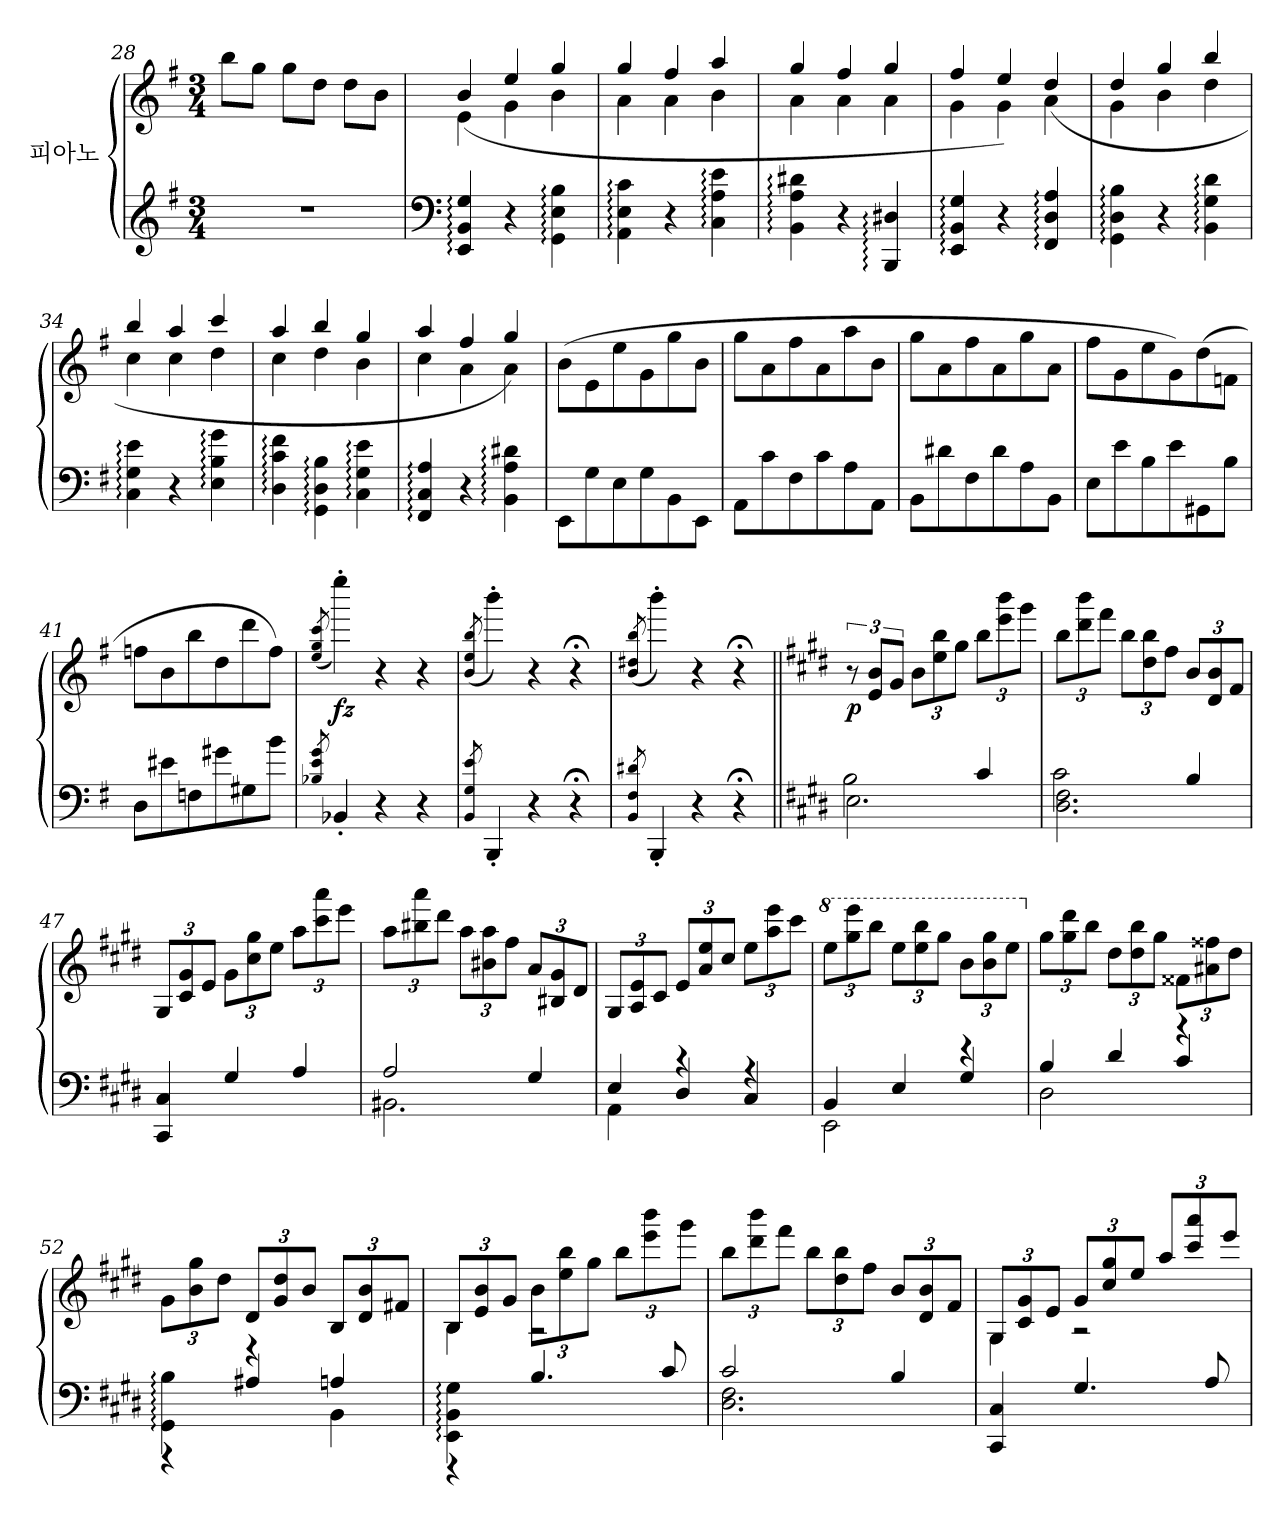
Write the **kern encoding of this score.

**kern	**kern	**dynam
*part1	*part1	*part1
*staff2	*staff1	*staff1/2
*I"피아노	*	*
*clefG2	*clefG2	*
*k[f#]	*k[f#]	*
*M3/4	*M3/4	*
=28	=28	=28
2.r	8bb\L	.
.	8gg\J	.
.	8gg\L	.
.	8dd\J	.
.	8dd\L	.
.	8b\J	.
=29	=29	=29
*clefF4	*	*
*	*^	*
4EE/: 4BB/: 4G/:	4e\	(>4b/	.
4r	4g\	4ee/	.
4GG\: 4E\: 4B\:	4b\	4gg/	.
=30	=30	=30	=30
4AA\: 4E\: 4c\:	4a\	4gg/	.
4r	4a\	4ff#/	.
4C\: 4A\: 4e\:	4b\	4aa/	.
=31	=31	=31	=31
4BB\: 4A\: 4d#X\:	4a\	4gg/	.
4r	4a\	4ff#/	.
4BBB/: 4D#X/:	4a\	4gg/	.
=32	=32	=32	=32
4EE/: 4BB/: 4G/:	4g\	4ff#/	.
4r	4g\	4ee/)	.
4FF#/: 4D/: 4A/:	4a\	(>4dd/	.
!!LO:LB:g=z	!!
=33	=33	=33	=33
4GG\: 4D\: 4B\:	4g\	4dd/	.
4r	4b\	4gg/	.
4BB\: 4G\: 4d\:	4dd\	4bb/	.
=34	=34	=34	=34
4C\: 4G\: 4e\:	4cc\	4bb/	.
4r	4cc\	4aa/	.
4E\: 4B\: 4g\:	4dd\	4ccc/	.
=35	=35	=35	=35
4D\: 4c\: 4f#\:	4cc\	4aa/	.
4GG\: 4D\: 4B\:	4dd\	4bb/	.
4C\: 4G\: 4e\:	4b\	4gg/	.
=36	=36	=36	=36
4FF#/: 4C/: 4A/:	4cc\	4aa/	.
4r	4a\	4ff#/	.
4BB\: 4A\: 4d#X\:	4a\	4gg/)	.
*	*v	*v	*
=37	=37	=37
8EE\L	(>8b\L	.
8G\	8e\	.
8E\	8ee\	.
8G\	8g\	.
8BB\	8gg\	.
8EE\J	8b\J	.
=38	=38	=38
8AA\L	8gg\L	.
8c\	8a\	.
8F#\	8ff#\	.
8c\	8a\	.
8A\	8aa\	.
8AA\J	8b\J	.
=39	=39	=39
8BB\L	8gg\L	.
8d#X\	8a\	.
8F#\	8ff#\	.
8d#\	8a\	.
8A\	8gg\	.
8BB\J	8a\J	.
!!LO:PB:g=z
=40	=40	=40
8E\L	8ff#\L	.
8e\	8g\	.
8B\	8ee\	.
8e\	8g\)	.
8GG#X\	(>8dd\	.
8B\J	8fn\J	.
=41	=41	=41
8D\L	8ffn\L	.
8e#X\	8b\	.
8Fn\	8bb\	.
8g#X\	8dd\	.
8G#X\	8ddd\	.
8b\J	8ff\J)	.
=42	=42	=42
8qB-X/ 8qe/ 8qg/	(>8qee/ 8qgg/ 8qccc/	.
!	!	!LO:DY:b
4BB-X'/	4eeee'\)	fz
4r	4r	.
4r	4r	.
=43	=43	=43
8qBB/ 8qG/ 8qe/	(>8qb/ 8qee/ 8qbb/	.
4BBB'/	4bbb'\)	.
4r	4r	.
4r;<	4r;<	.
=44	=44	=44
8qBB/ 8qF#/ 8qd#X/	(>8qb/ 8qdd#X/ 8qbb/	.
4BBB'/	4bbb'\)	.
4r	4r	.
4r;<	4r;<	.
=45||	=45||	=45||
*k[f#c#g#d#]	*k[f#c#g#d#]	*
*	*MM120	*
*^	*	*
!	!	!	!LO:DY:b
2.E\	2B\	12r	p
.	.	12e/ 12b/L	.
.	.	12g#/J	.
*	*	*Xbrackettup	*
.	.	12b\L	.
.	.	12ee\ 12bb\	.
.	.	12gg#\J	.
.	4c#/	12bb\L	.
.	.	12eee\ 12bbb\	.
.	.	12ggg#\J	.
!!LO:LB:g=z
=46	=46	=46	=46
2.D#\ 2.F#\	2c#\	12bb\L	.
.	.	12ddd#\ 12bbb\	.
.	.	12fff#\J	.
.	.	12bb\L	.
.	.	12dd#\ 12bb\	.
.	.	12ff#\J	.
.	4B/	12b/L	.
.	.	12d#/ 12b/	.
.	.	12f#/J	.
*v	*v	*	*
=47	=47	=47
4CC#/ 4C#/	12G#/L	.
.	12c#/ 12g#/	.
.	12e/J	.
4G#/	12g#\L	.
.	12cc#\ 12gg#\	.
.	12ee\J	.
4A/	12aa\L	.
.	12ccc#\ 12aaa\	.
.	12eee\J	.
=48	=48	=48
*^	*	*
2.BB#X\	2A/	12aa\L	.
.	.	12bb#X\ 12aaa\	.
.	.	12ddd#\J	.
.	.	12aa\L	.
.	.	12b#X\ 12aa\	.
.	.	12ff#\J	.
.	4G#/	12a/L	.
.	.	12B#X/ 12g#/	.
.	.	12d#/J	.
=49	=49	=49	=49
4AA\	4E/	12G#/L	.
.	.	12A/ 12e/	.
.	.	12c#/J	.
4r	4D#/	12e/L	.
.	.	12a/ 12ee/	.
.	.	12cc#/J	.
4r	4C#/	12ee\L	.
.	.	12aa\ 12eee\	.
.	.	12ccc#\J	.
!!LO:LB:g=z
=50	=50	=50	=50
*	*	*8va	*
2EE\	4BB/	12eee\L	.
.	.	12ggg#\ 12eeee\	.
.	.	12bbb\J	.
.	4E/	12eee\L	.
.	.	12eee\ 12bbb\	.
.	.	12ggg#\J	.
4r	4G#/	12bb\L	.
.	.	12bb\ 12ggg#\	.
.	.	12eee\J	.
=51	=51	=51	=51
*	*	*X8va	*
2D#\	4B/	12gg#\L	.
.	.	12gg#\ 12ddd#\	.
.	.	12bb\J	.
.	4d#/	12dd#\L	.
.	.	12dd#\ 12bb\	.
.	.	12gg#\J	.
4r	4c#/	12f##X\L	.
.	.	12a#X\ 12ff##X\	.
.	.	12dd#\J	.
=52	=52	=52	=52
4GG#\: 4B\:	4r	12g#\L	.
.	.	12b\ 12gg#\	.
.	.	12dd#\J	.
4r	4A#X/	12d#/L	.
.	.	12g#/ 12dd#/	.
.	.	12b/J	.
4BB\	4An/	12B/L	.
.	.	12d#/ 12b/	.
.	.	12f#X/J	.
=53	=53	=53	=53
*	*	*^	*
4EE\: 4BB\: 4G#\:	4r	12B/L	4B\	.
.	.	12e/ 12b/	.	.
.	.	12g#/J	.	.
2ryy	4.B/	12b\L	2r	.
.	.	12ee\ 12bb\	.	.
.	.	12gg#\J	.	.
.	.	12bb\L	.	.
.	.	12eee\ 12bbb\	.	.
.	8c#/	.	.	.
.	.	12ggg#\J	.	.
*	*	*v	*v	*
!!LO:LB:g=z
=54	=54	=54	=54
2.D#\ 2.F#\	2c#/	12bb\L	.
.	.	12ddd#\ 12bbb\	.
.	.	12fff#\J	.
.	.	12bb\L	.
.	.	12dd#\ 12bb\	.
.	.	12ff#\J	.
.	4B/	12b/L	.
.	.	12d#/ 12b/	.
.	.	12f#/J	.
*v	*v	*	*
=55	=55	=55
*	*^	*
4CC#/ 4C#/	12G#/L	4G#\	.
.	12c#/ 12g#/	.	.
.	12e/J	.	.
4.G#/	12g#/L	2r	.
.	12cc#/ 12gg#/	.	.
.	12ee/J	.	.
.	12aa/L	.	.
.	12ccc#/ 12aaa/	.	.
8A/	.	.	.
.	12eee/J	.	.
*	*v	*v	*
=	=	=
*-	*-	*-
